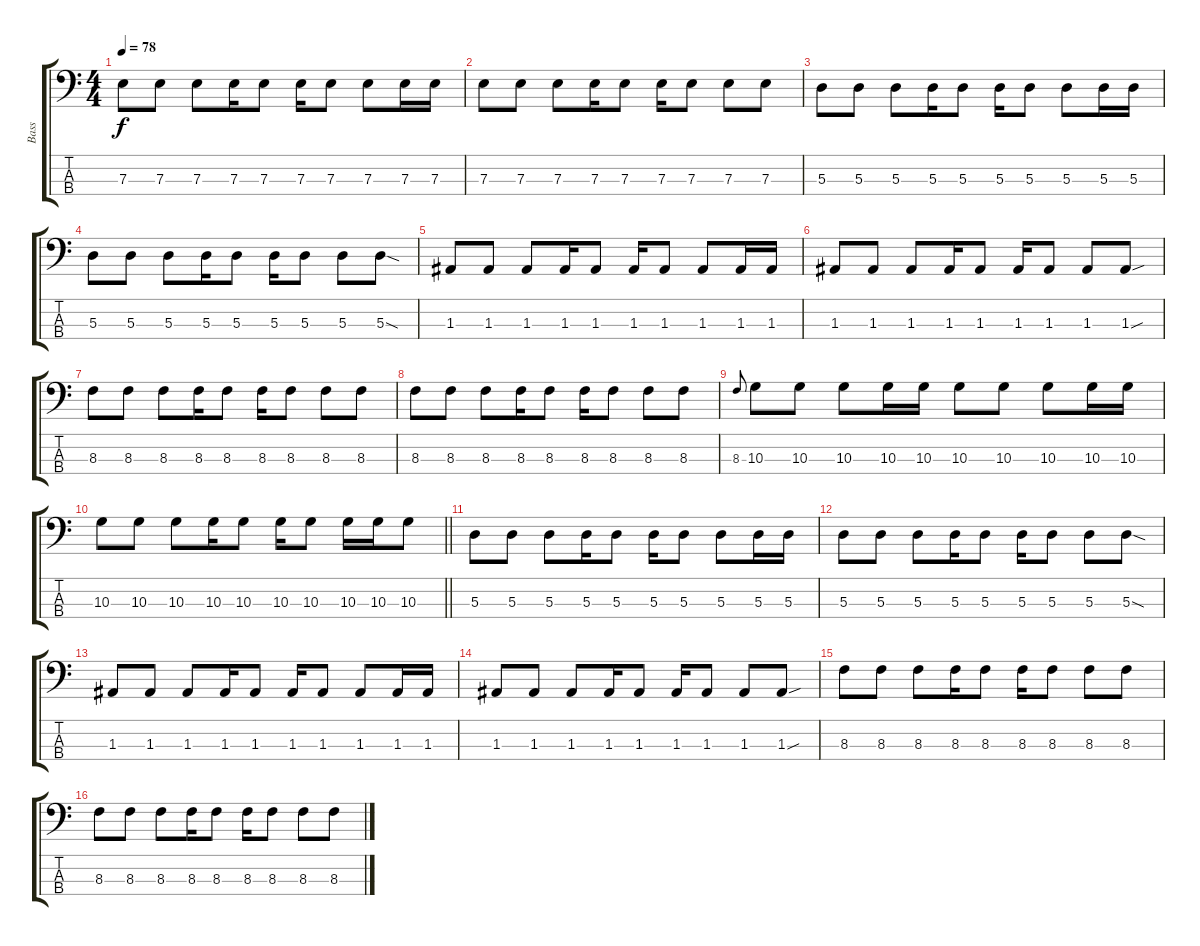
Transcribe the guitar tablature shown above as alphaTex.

\track ("Bass" "Bass") {instrument electricbassfinger}
\staff {score tabs}
\tuning (G2 D2 A1 E1) {hide}
\ts (4 4)
\tempo 78
\clef f4
\ks c
7.3.8{dy f} 7.3.8 7.3.8 7.3.16 7.3.8 7.3.16 7.3.8 7.3.8 7.3.16 7.3.16 |
7.3.8 7.3.8 7.3.8 7.3.16 7.3.8 7.3.16 7.3.8 7.3.8 7.3.8 |
5.3.8 5.3.8 5.3.8 5.3.16 5.3.8 5.3.16 5.3.8 5.3.8 5.3.16 5.3.16 |
5.3.8 5.3.8 5.3.8 5.3.16 5.3.8 5.3.16 5.3.8 5.3.8 5.3{sod}.8 |
1.3.8 1.3.8 1.3.8 1.3.16 1.3.8 1.3.16 1.3.8 1.3.8 1.3.16 1.3.16 |
1.3.8 1.3.8 1.3.8 1.3.16 1.3.8 1.3.16 1.3.8 1.3.8 1.3{sou}.8 |
8.3.8 8.3.8 8.3.8 8.3.16 8.3.8 8.3.16 8.3.8 8.3.8 8.3.8 |
8.3.8 8.3.8 8.3.8 8.3.16 8.3.8 8.3.16 8.3.8 8.3.8 8.3.8 |
8.3.8{gr onbeat} 10.3.8 10.3.8 10.3.8 10.3.16 10.3.16 10.3.8 10.3.8 10.3.8 10.3.16 10.3.16 |
\barLineRight lightlight
10.3.8 10.3.8 10.3.8 10.3.16 10.3.8 10.3.16 10.3.8 10.3.16 10.3.16 10.3.8 |
5.3.8{volume 10} 5.3.8 5.3.8 5.3.16 5.3.8 5.3.16 5.3.8 5.3.8 5.3.16 5.3.16 |
5.3.8 5.3.8 5.3.8 5.3.16 5.3.8 5.3.16 5.3.8 5.3.8 5.3{sod}.8 |
1.3.8 1.3.8 1.3.8 1.3.16 1.3.8 1.3.16 1.3.8 1.3.8 1.3.16 1.3.16 |
1.3.8 1.3.8 1.3.8 1.3.16 1.3.8 1.3.16 1.3.8 1.3.8 1.3{sou}.8 |
8.3.8 8.3.8 8.3.8 8.3.16 8.3.8 8.3.16 8.3.8 8.3.8 8.3.8 |
8.3.8 8.3.8 8.3.8 8.3.16 8.3.8 8.3.16 8.3.8 8.3.8 8.3.8
